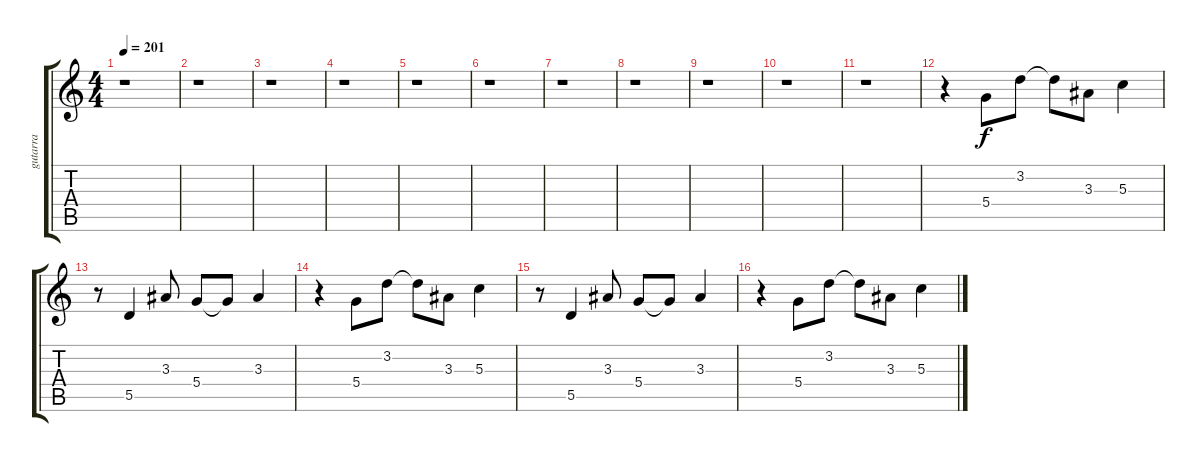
\track ("gutarra" "gutarra") {instrument acousticguitarnylon}
\staff {score tabs}
\tuning (E4 B3 G3 D3 A2 E2) {hide}
\ts (4 4)
\tempo 201
\clef g2
\ks c
r.1{dy f instrument acousticguitarnylon} |
r.1 |
r.1 |
r.1 |
r.1 |
r.1 |
r.1 |
r.1 |
r.1 |
r.1 |
r.1 |
r.4 5.4.8 3.2.8 3.2{t}.8 3.3.8 5.3.4 |
r.8 5.5.4 3.3.8 5.4.8 5.4{t}.8 3.3.4 |
r.4 5.4.8 3.2.8 3.2{t}.8 3.3.8 5.3.4 |
r.8 5.5.4 3.3.8 5.4.8 5.4{t}.8 3.3.4 |
r.4 5.4.8 3.2.8 3.2{t}.8 3.3.8 5.3.4
